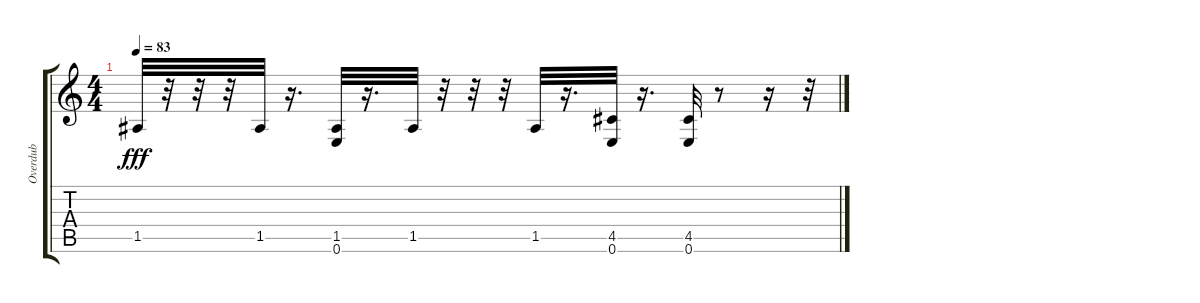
\track ("Overdub" "Overdub") {instrument acousticguitarnylon}
\staff {score tabs}
\tuning (E4 B3 G3 D3 A2 E2) {hide}
\ts (4 4)
\tempo 83
\clef g2
\ks c
1.5.32{dy fff} r.32 r.32 r.32 1.5.32 r.16{d} (1.5 0.6).32 r.16{d} 1.5.32 r.32 r.32 r.32 1.5.32 r.16{d} (4.5 0.6).32 r.16{d} (4.5 0.6).32 r.8 r.16 r.32
